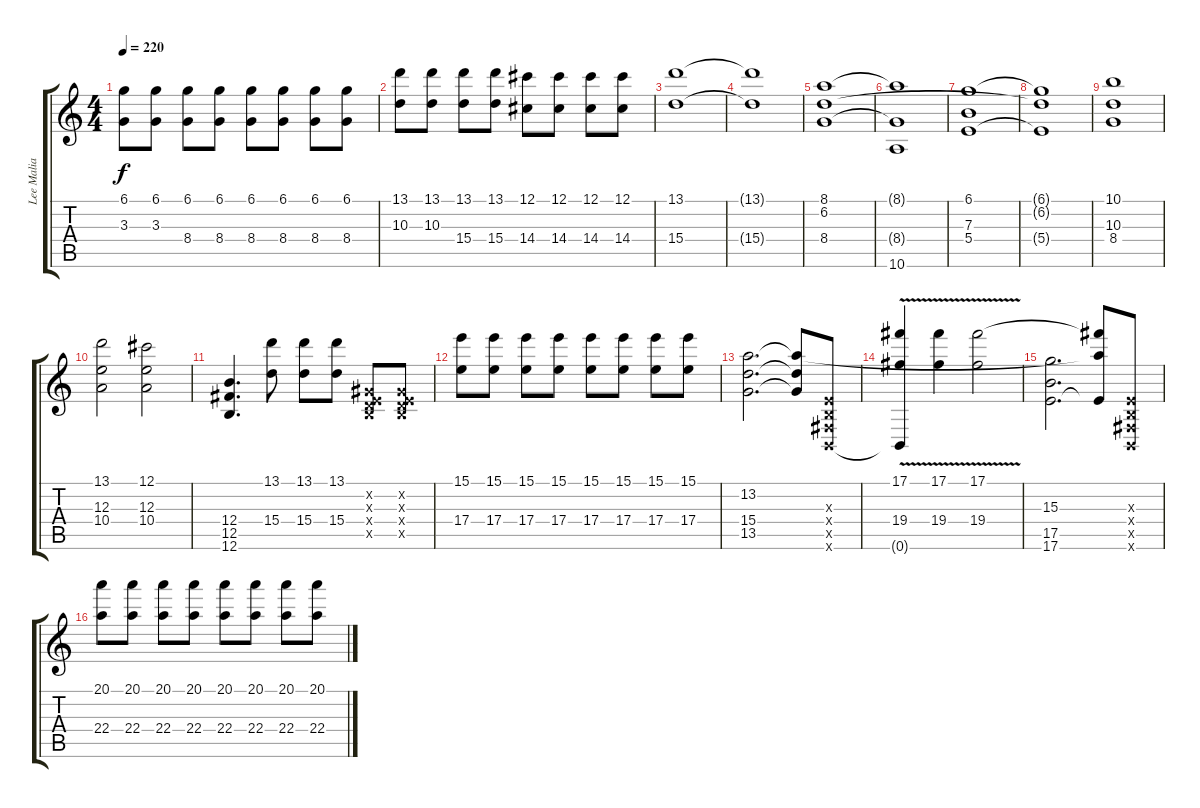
\track ("Lee Malia" "Lee Malia") {instrument distortionguitar}
\staff {score tabs}
\tuning (Db4 Ab3 E3 B2 Gb2 B1) {hide}
\ts (4 4)
\tempo 220
\clef g2
\ks c
(6.1 3.3).8{dy f} (6.1 3.3).8 (6.1 8.4).8 (6.1 8.4).8 (6.1 8.4).8 (6.1 8.4).8 (6.1 8.4).8 (6.1 8.4).8 |
(13.1 10.3).8 (13.1 10.3).8 (13.1 15.4).8 (13.1 15.4).8 (12.1 14.4).8 (12.1 14.4).8 (12.1 14.4).8 (12.1 14.4).8 |
(13.1 15.4).1 |
(13.1{t} 15.4{t}).1 |
(8.1 6.2 8.4).1 |
(8.1{t} 8.4{t} 10.6).1 |
(6.1 7.3 5.4).1 |
(6.1{t} 6.2{t} 5.4{t}).1 |
(10.1 10.3 8.4).1 |
(13.1 12.3 10.4).2 (12.1 12.3 10.4).2 |
(12.4 12.5 12.6).4{d} (13.1 15.4).8 (13.1 15.4).8 (13.1 15.4).8 (0.2{x} 0.3{x} 0.4{x} 8.5{x}).8 (0.2{x} 0.3{x} 0.4{x} 8.5{x}).8 |
(15.1 17.4).8 (15.1 17.4).8 (15.1 17.4).8 (15.1 17.4).8 (15.1 17.4).8 (15.1 17.4).8 (15.1 17.4).8 (15.1 17.4).8 |
(13.2 15.4 13.5).2{d} (13.2{t} 15.4{t} 13.5{t}).8 (0.3{x} 0.4{x} 0.5{x} 0.6{x}).8 |
(17.1 19.4{v} 0.6{t}).4 (17.1 19.4{v}).4 (17.1 19.4{v}).2 |
(15.3 17.5 17.6).2{d} (17.1{t} 13.2{t} 17.6{t}).8 (0.3{x} 0.4{x} 0.5{x} 0.6{x}).8 |
(20.1 22.4).8 (20.1 22.4).8 (20.1 22.4).8 (20.1 22.4).8 (20.1 22.4).8 (20.1 22.4).8 (20.1 22.4).8 (20.1 22.4).8
